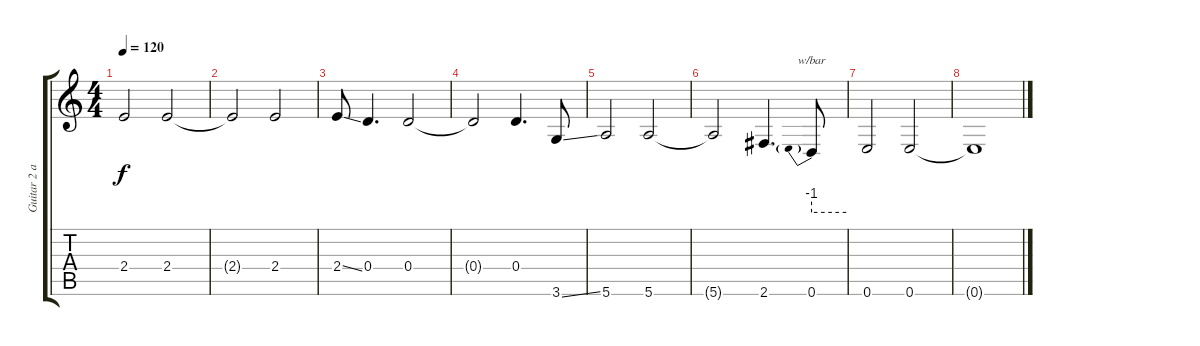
\track ("Guitar 2 and harmony" "Guitar 2 a") {instrument distortionguitar}
\staff {score tabs}
\tuning (E4 B3 G3 D3 A2 E2) {hide}
\ts (4 4)
\tempo 120
\clef g2
\ks c
2.4.2{dy f} 2.4.2 |
2.4{t}.2 2.4.2 |
2.4{ss}.8 0.4.4{d} 0.4.2 |
0.4{t}.2 0.4.4{d} 3.6{ss}.8 |
5.6.2 5.6.2 |
5.6{t}.2 2.6.4{d} 0.6.8{tbe (predive default 0 -4 60 -4)} |
0.6.2 0.6.2 |
0.6{t}.1
